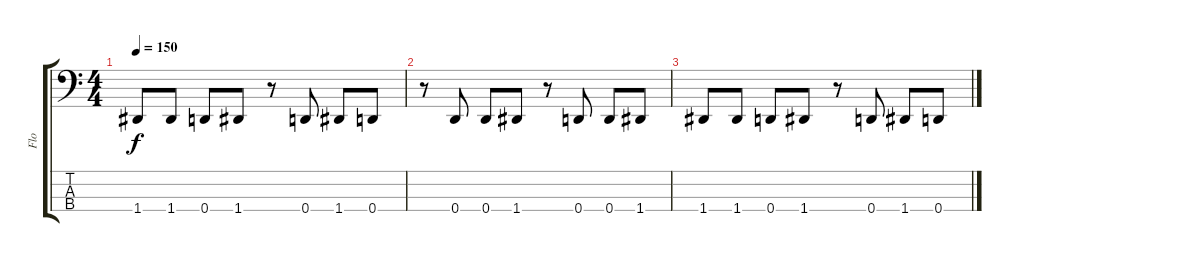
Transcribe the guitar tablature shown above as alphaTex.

\track ("Flo" "Flo") {instrument electricbasspick}
\staff {score tabs}
\tuning (G2 D2 A1 D1) {hide}
\ts (4 4)
\tempo 150
\clef f4
\ks c
1.4.8{dy f} 1.4.8 0.4.8 1.4.8 r.8 0.4.8 1.4.8 0.4.8 |
r.8 0.4.8 0.4.8 1.4.8 r.8 0.4.8 0.4.8 1.4.8 |
1.4.8 1.4.8 0.4.8 1.4.8 r.8 0.4.8 1.4.8 0.4.8
